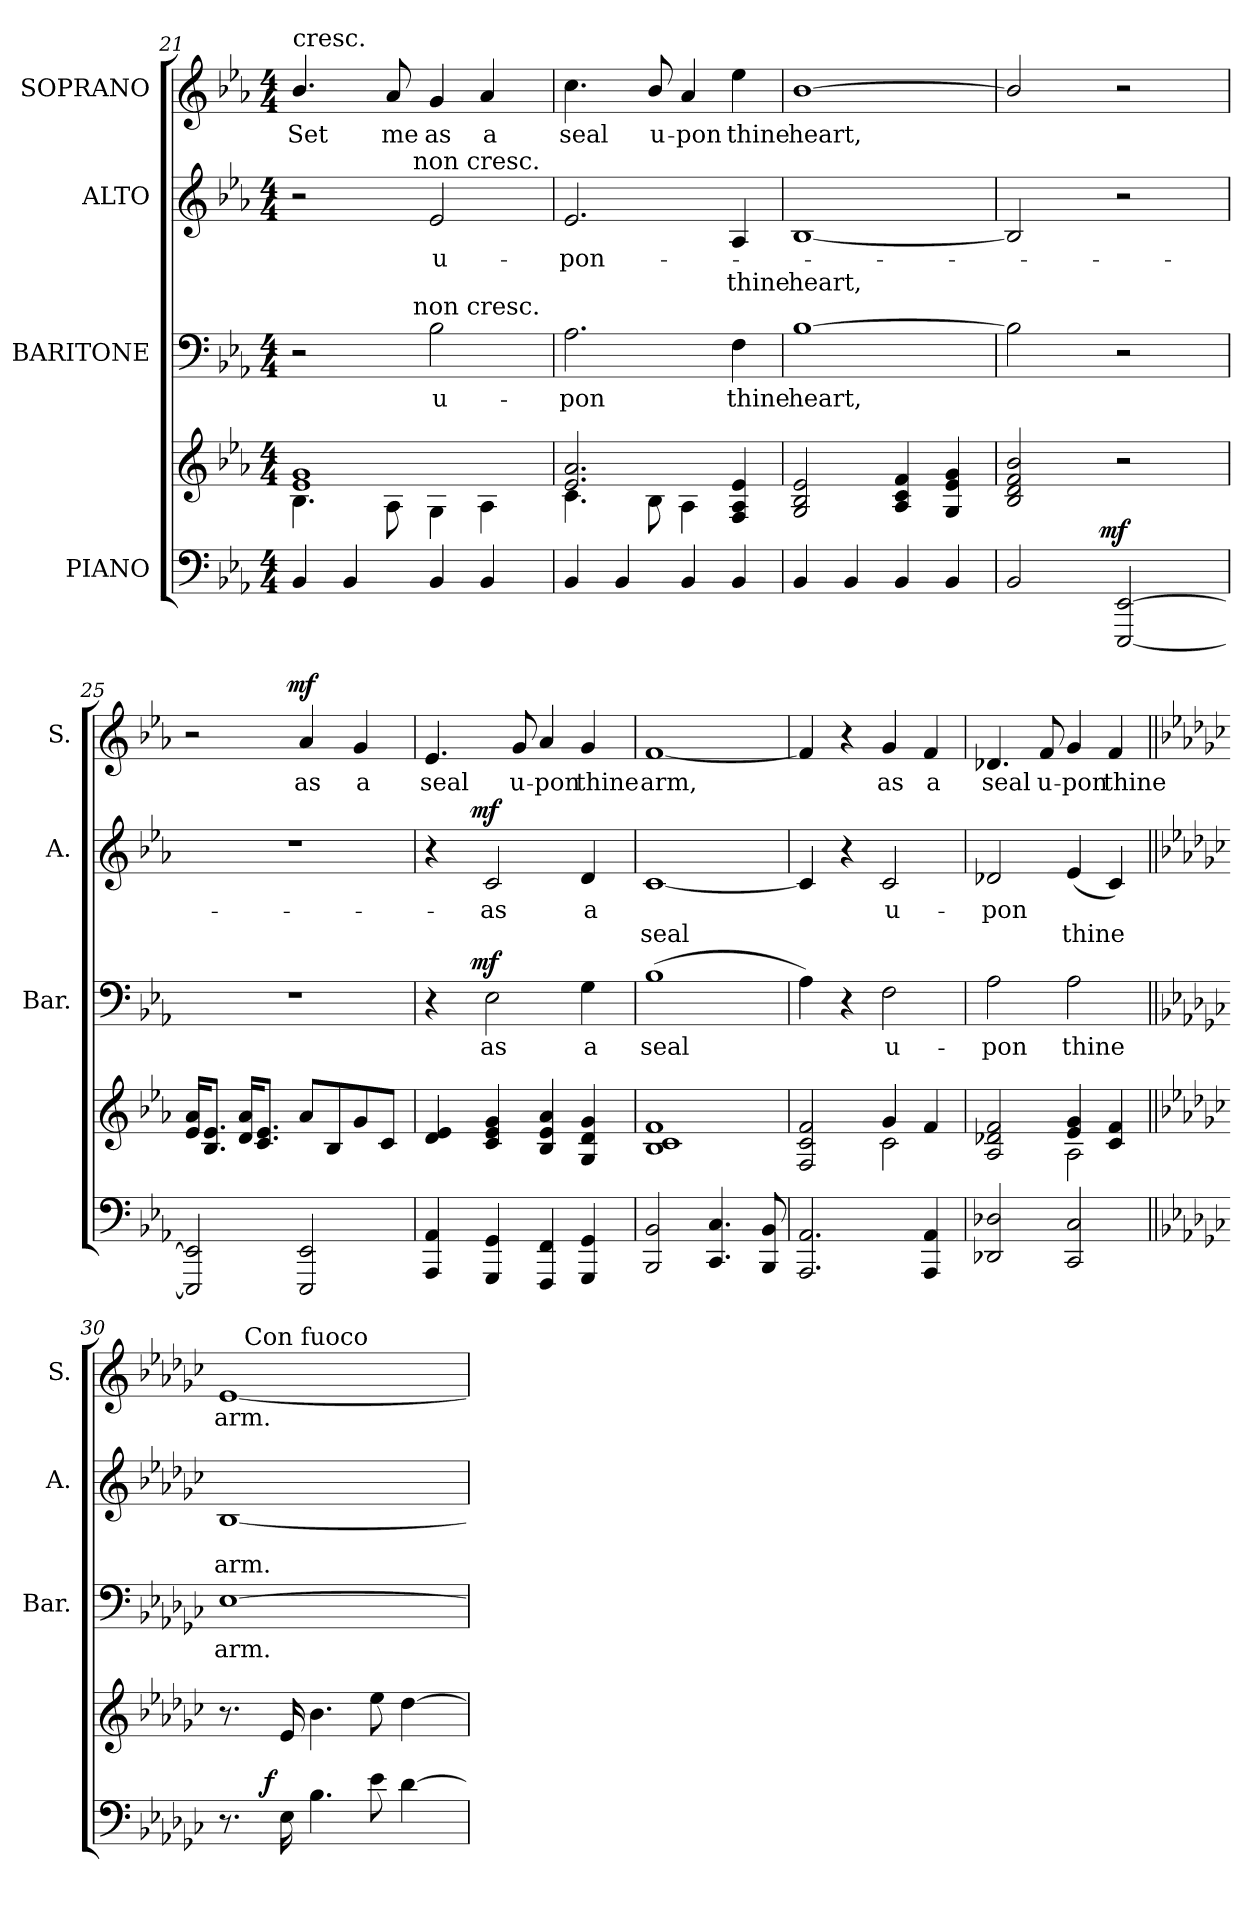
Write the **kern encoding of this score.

**kern	**kern	**dynam	**kern	**text	**dynam	**kern	**text	**text	**dynam	**kern	**text	**dynam
*part4	*part4	*part4	*part3	*part3	*part3	*part2	*part2	*part2	*part2	*part1	*part1	*part1
*staff5	*staff4	*staff4/5	*staff3	*staff3	*staff3	*staff2	*staff2	*staff2	*staff2	*staff1	*staff1	*staff1
*I"PIANO	*	*	*I"BARITONE	*	*	*I"ALTO	*	*	*	*I"SOPRANO	*	*
*	*	*	*I'Bar.	*	*	*I'A.	*	*	*	*I'S.	*	*
*clefF4	*clefG2	*	*clefF4	*	*	*clefG2	*	*	*	*clefG2	*	*
*k[b-e-a-]	*k[b-e-a-]	*	*k[b-e-a-]	*	*	*k[b-e-a-]	*	*	*	*k[b-e-a-]	*	*
*E-:	*E-:	*	*E-:	*	*	*E-:	*	*	*	*E-:	*	*
*M4/4	*M4/4	*	*M4/4	*	*	*M4/4	*	*	*	*M4/4	*	*
=21	=21	=21	=21	=21	=21	=21	=21	=21	=21	=21	=21	=21
*	*^	*	*	*	*	*	*	*	*	*	*	*
!	!	!	!	!	!	!	!	!	!	!	!LO:TX:a:t=cresc.	!	!
!	!	!	!	!	!	!	!	!	!	!	!	!LO:LY:b	!
*	*	*	*	*^	*	*	*^	*	*	*	*	*	*
4BB-/	1e- 1g	4.B-\	.	2r	3ryy	.	.	2r	3ryy	.	.	.	4.b-/	Set	.
4BB-/	.	.	.	.	.	.	.	.	.	.	.	.	.	.	.
.	.	.	.	.	12.ryy	.	.	.	12.ryy	.	.	.	.	.	.
!	!	!	!	!	!	!	!	!	!	!	!	!	!	!LO:LY:b	!
.	.	8A-\	.	.	.	.	.	.	.	.	.	.	8a-/	me	.
!	!	!	!	!	!	!	!	!	!LO:TX:a:t=non cresc.	!	!	!	!	!	!
!	!	!	!	!	!LO:TX:a:t=non cresc.	!	!	!	!	!	!	!	!	!	!
.	.	.	.	.	3ryy	.	.	.	3ryy	.	.	.	.	.	.
!	!	!	!	!	!	!LO:LY:b	!	!	!	!LO:LY:b	!	!	!	!LO:LY:b	!
4BB-/	.	4G\	.	2B-\	.	u-	.	2e-/	.	u-	.	.	4g/	as	.
!	!	!	!	!	!	!	!	!	!	!	!	!	!	!LO:LY:b	!
4BB-/	.	4A-\	.	.	.	.	.	.	.	.	.	.	4a-/	a	.
.	.	.	.	.	6ryy	.	.	.	6ryy	.	.	.	.	.	.
.	.	.	.	.	24ryy	.	.	.	24ryy	.	.	.	.	.	.
=22	=22	=22	=22	=22	=22	=22	=22	=22	=22	=22	=22	=22	=22	=22	=22
!	!	!	!	!	!	!LO:LY:b	!	!	!	!LO:LY:b	!	!	!	!LO:LY:b	!
*	*	*	*	*v	*v	*	*	*	*	*	*	*	*	*	*
*	*	*	*	*	*	*	*v	*v	*	*	*	*	*	*
4BB-/	2.e-/ 2.a-/	4.c\	.	2.A-\	-pon	.	2.e-/	-pon-	.	.	4.cc\	seal	.
4BB-/	.	.	.	.	.	.	.	.	.	.	.	.	.
!	!	!	!	!	!	!	!	!	!	!	!	!LO:LY:b	!
.	.	8B-\	.	.	.	.	.	.	.	.	8b-/	u-	.
!	!	!	!	!	!	!	!	!	!	!	!	!LO:LY:b	!
4BB-/	.	4A-\	.	.	.	.	.	.	.	.	4a-/	-pon	.
!	!	!	!	!	!LO:LY:b	!	!	!	!LO:LY:b	!	!	!LO:LY:b	!
4BB-/	4F/ 4A-/ 4e-/	4ryy	.	4F\	thine	.	4A-/	.	thine	.	4ee-\	thine	.
=23	=23	=23	=23	=23	=23	=23	=23	=23	=23	=23	=23	=23	=23
!	!	!	!	!	!LO:LY:b	!	!	!	!LO:LY:b	!	!	!LO:LY:b	!
*	*v	*v	*	*	*	*	*	*	*	*	*	*	*
4BB-/	2G/ 2B-/ 2e-/	.	[>1B-	heart,	.	[<1B-	.	heart,	.	[<1b-	heart,	.
4BB-/	.	.	.	.	.	.	.	.	.	.	.	.
4BB-/	4A-/ 4c/ 4f/	.	.	.	.	.	.	.	.	.	.	.
4BB-/	4G/ 4e-/ 4g/	.	.	.	.	.	.	.	.	.	.	.
=24	=24	=24	=24	=24	=24	=24	=24	=24	=24	=24	=24	=24
*^	*	*	*	*	*	*	*	*	*	*	*	*
2BB-/	3ryy	2B-/ 2d/ 2f/ 2b-/	.	2B-\]	.	.	2B-/]	.	.	.	2b-/]	.	.
.	12.ryy	.	.	.	.	.	.	.	.	.	.	.	.
!	!	!	!LO:DY:a=2	!	!	!	!	!	!	!	!	!	!
.	3ryy	.	mf	.	.	.	.	.	.	.	.	.	.
[>2EEE-/ [>2EE-/	.	2r	.	2r	.	.	2r	.	.	.	2r	.	.
.	6ryy	.	.	.	.	.	.	.	.	.	.	.	.
.	24ryy	.	.	.	.	.	.	.	.	.	.	.	.
*v	*v	*	*	*	*	*	*	*	*	*	*	*	*
!!LO:PB:g=z
=25	=25	=25	=25	=25	=25	=25	=25	=25	=25	=25	=25	=25
*	*	*	*	*	*	*	*	*	*	*^	*	*
2EEE-/] 2EE-/]	16e-/ 16a-/KL	.	1r	.	.	1r	.	.	.	2r	4...ryy	.	.
.	8.B-/ 8.e-/J	.	.	.	.	.	.	.	.	.	.	.	.
.	16d/ 16a-/KL	.	.	.	.	.	.	.	.	.	.	.	.
.	8.c/ 8.e-/J	.	.	.	.	.	.	.	.	.	.	.	.
!	!	!	!	!	!	!	!	!	!	!	!	!	!LO:DY:a
.	.	.	.	.	.	.	.	.	.	.	2ryy	.	mf
!	!	!	!	!	!	!	!	!	!	!	!	!LO:LY:b	!
2EEE-/ 2EE-/	8a-/L	.	.	.	.	.	.	.	.	4a-/	.	as	.
.	8B-/	.	.	.	.	.	.	.	.	.	.	.	.
!	!	!	!	!	!	!	!	!	!	!	!	!LO:LY:b	!
.	8g/	.	.	.	.	.	.	.	.	4g/	.	a	.
.	8c/J	.	.	.	.	.	.	.	.	.	.	.	.
.	.	.	.	.	.	.	.	.	.	.	32ryy	.	.
=26	=26	=26	=26	=26	=26	=26	=26	=26	=26	=26	=26	=26	=26
!	!	!	!	!	!	!	!	!	!	!	!	!LO:LY:b	!
*	*	*	*^	*	*	*^	*	*	*	*v	*v	*	*
4AAA-/ 4AA-/	4d/ 4e-/	.	4r	6ryy	.	.	4r	6ryy	.	.	.	4.e-/	seal	.
.	.	.	.	24ryy	.	.	.	24ryy	.	.	.	.	.	.
!	!	!	!	!	!	!LO:DY:a	!	!	!	!	!LO:DY:a	!	!	!
.	.	.	.	3%2ryy	.	mf	.	3%2ryy	.	.	mf	.	.	.
!	!	!	!	!	!LO:LY:b	!	!	!	!LO:LY:b	!	!	!	!	!
4GGG/ 4GG/	4c/ 4e-/ 4g/	.	2E-\	.	as	.	2c/	.	-as	.	.	.	.	.
!	!	!	!	!	!	!	!	!	!	!	!	!	!LO:LY:b	!
.	.	.	.	.	.	.	.	.	.	.	.	8g/	u-	.
!	!	!	!	!	!	!	!	!	!	!	!	!	!LO:LY:b	!
4FFF/ 4FF/	4B-/ 4e-/ 4a-/	.	.	.	.	.	.	.	.	.	.	4a-/	-pon	.
!	!	!	!	!	!LO:LY:b	!	!	!	!LO:LY:b	!	!	!	!LO:LY:b	!
4GGG/ 4GG/	4G/ 4d/ 4g/	.	4G\	.	a	.	4d/	.	a	.	.	4g/	thine	.
.	.	.	.	12.ryy	.	.	.	12.ryy	.	.	.	.	.	.
=27	=27	=27	=27	=27	=27	=27	=27	=27	=27	=27	=27	=27	=27	=27
!	!	!	!	!	!LO:LY:b	!	!	!	!	!LO:LY:b	!	!	!LO:LY:b	!
*	*	*	*v	*v	*	*	*	*	*	*	*	*	*	*
*	*	*	*	*	*	*v	*v	*	*	*	*	*	*
2BBB-/ 2BB-/	1B- 1c 1f	.	(>1B-	seal	.	[<1c	.	seal	.	[<1f	arm,	.
4.CC/ 4.C/	.	.	.	.	.	.	.	.	.	.	.	.
8BBB-/ 8BB-/	.	.	.	.	.	.	.	.	.	.	.	.
=28	=28	=28	=28	=28	=28	=28	=28	=28	=28	=28	=28	=28
*	*^	*	*	*	*	*	*	*	*	*	*	*
2.AAA-/ 2.AA-/	2F/ 2c/ 2f/	2ryy	.	4A-\)	.	.	4c/]	.	.	.	4f/]	.	.
.	.	.	.	4r	.	.	4r	.	.	.	4r	.	.
!	!	!	!	!	!LO:LY:b	!	!	!LO:LY:b	!	!	!	!LO:LY:b	!
.	4g/	2c\	.	2F\	u-	.	2c/	u-	.	.	4g/	as	.
!	!	!	!	!	!	!	!	!	!	!	!	!LO:LY:b	!
4AAA-/ 4AA-/	4f/	.	.	.	.	.	.	.	.	.	4f/	a	.
=29	=29	=29	=29	=29	=29	=29	=29	=29	=29	=29	=29	=29	=29
!	!	!	!	!	!LO:LY:b	!	!	!LO:LY:b	!	!	!	!LO:LY:b	!
2DD-X/ 2D-X/	2A-/ 2d-X/ 2f/	2ryy	.	2A-\	-pon	.	2d-X/	-pon	.	.	4.d-X/	seal	.
!	!	!	!	!	!	!	!	!	!	!	!	!LO:LY:b	!
.	.	.	.	.	.	.	.	.	.	.	8f/	u-	.
!	!	!	!	!	!LO:LY:b	!	!	!	!LO:LY:b	!	!	!LO:LY:b	!
2CC/ 2C/	4e-/ 4g/	2A-\	.	2A-\	thine	.	(<4e-/	.	thine	.	4g/	-pon	.
!	!	!	!	!	!	!	!	!	!	!	!	!LO:LY:b	!
.	4c/ 4f/	.	.	.	.	.	4c/)	.	.	.	4f/	thine	.
*	*v	*v	*	*	*	*	*	*	*	*	*	*	*
!!LO:LB:g=z
=30||	=30||	=30||	=30||	=30||	=30||	=30||	=30||	=30||	=30||	=30||	=30||	=30||
*k[b-e-a-d-g-c-]	*k[b-e-a-d-g-c-]	*	*k[b-e-a-d-g-c-]	*	*	*k[b-e-a-d-g-c-]	*	*	*	*k[b-e-a-d-g-c-]	*	*
*G-:	*G-:	*	*G-:	*	*	*G-:	*	*	*	*G-:	*	*
!	!	!	!	!LO:LY:b	!	!	!	!LO:LY:b	!	!	!LO:LY:b	!
*^	*	*	*	*	*	*	*	*	*	*^	*	*
8.r	12..ryy	8.r	.	[>1E-	arm.	.	[<1B-	.	arm.	.	[<1e-	12ryy	arm.	.
*	*	*	*	*	*	*	*	*	*	*	*MM92	*	*	*
!	!	!	!	!	!	!	!	!	!	!	!	!LO:TX:a:t=Con fuoco	!	!
.	.	.	.	.	.	.	.	.	.	.	.	3%2ryy	.	.
!	!	!	!LO:DY:a=2	!	!	!	!	!	!	!	!	!	!	!
.	3%2ryy	.	f	.	.	.	.	.	.	.	.	.	.	.
16E-\	.	16e-/	.	.	.	.	.	.	.	.	.	.	.	.
4.B-\	.	4.b-\	.	.	.	.	.	.	.	.	.	.	.	.
8e-\	.	8ee-\	.	.	.	.	.	.	.	.	.	.	.	.
[>4d-\	.	[>4dd-\	.	.	.	.	.	.	.	.	.	6.ryy	.	.
.	6ryy	.	.	.	.	.	.	.	.	.	.	.	.	.
.	48ryy	.	.	.	.	.	.	.	.	.	.	.	.	.
*v	*v	*	*	*	*	*	*	*	*	*	*v	*v	*	*
=	=	=	=	=	=	=	=	=	=	=	=	=
*-	*-	*-	*-	*-	*-	*-	*-	*-	*-	*-	*-	*-
